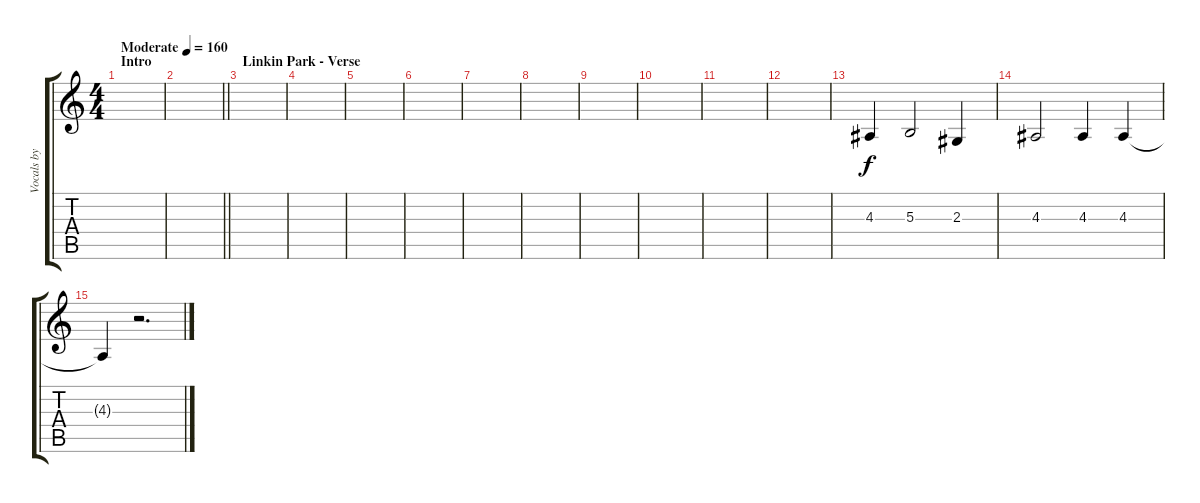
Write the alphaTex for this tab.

\track ("Vocals by Chester Bennington" "Vocals by ") {instrument lead8bassandlead}
\staff {score tabs}
\tuning (Eb4 Bb3 Gb3 Db3 Ab2 Db2) {hide}
\ts (4 4)
\section ("" "Intro")
\tempo (160 "Moderate")
\clef g2
\ks c
|
\barLineRight lightlight
|
\section ("" "Linkin Park - Verse")
|
|
|
|
|
|
|
|
|
|
4.3.4{volume 16} 5.3.2 2.3.4 |
4.3.2 4.3.4 4.3.4 |
4.3{t}.4 r.2{d}
